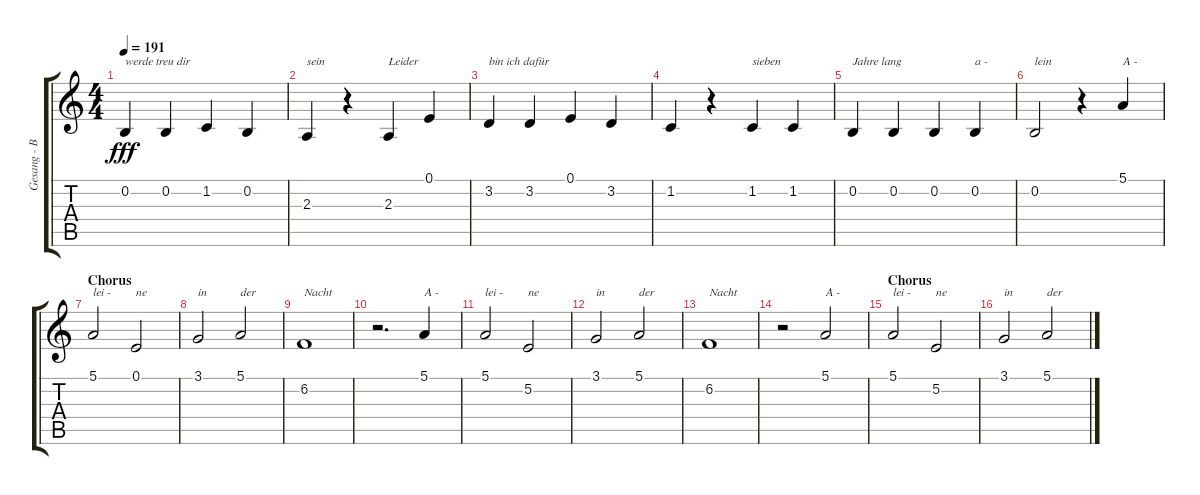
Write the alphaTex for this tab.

\track ("Gesang - Bela B." "Gesang - B") {instrument lead8bassandlead}
\staff {score tabs}
\tuning (E4 B3 G3 D3 A2 E2) {hide}
\ts (4 4)
\tempo 191
\clef g2
\ks c
0.2.4{txt "werde treu dir" dy fff} 0.2.4 1.2.4 0.2.4 |
2.3.4{txt "sein"} r.4 2.3.4{txt "Leider"} 0.1.4 |
3.2.4{txt "bin ich dafür"} 3.2.4 0.1.4 3.2.4 |
1.2.4 r.4 1.2.4{txt "sieben"} 1.2.4 |
0.2.4{txt "Jahre lang"} 0.2.4 0.2.4 0.2.4{txt "a -"} |
0.2.2{txt "lein"} r.4 5.1.4{txt "A -"} |
\section ("" "Chorus")
5.1.2{txt "lei - "} 0.1.2{txt "ne"} |
3.1.2{txt "in"} 5.1.2{txt "der"} |
6.2.1{txt "Nacht"} |
r.2{d} 5.1.4{txt "A -"} |
5.1.2{txt "lei -"} 5.2.2{txt "ne"} |
3.1.2{txt "in"} 5.1.2{txt "der"} |
6.2.1{txt "Nacht"} |
r.2 5.1.2{txt "A -"} |
\section ("" "Chorus")
5.1.2{txt "lei -"} 5.2.2{txt "ne"} |
3.1.2{txt "in"} 5.1.2{txt "der"}
